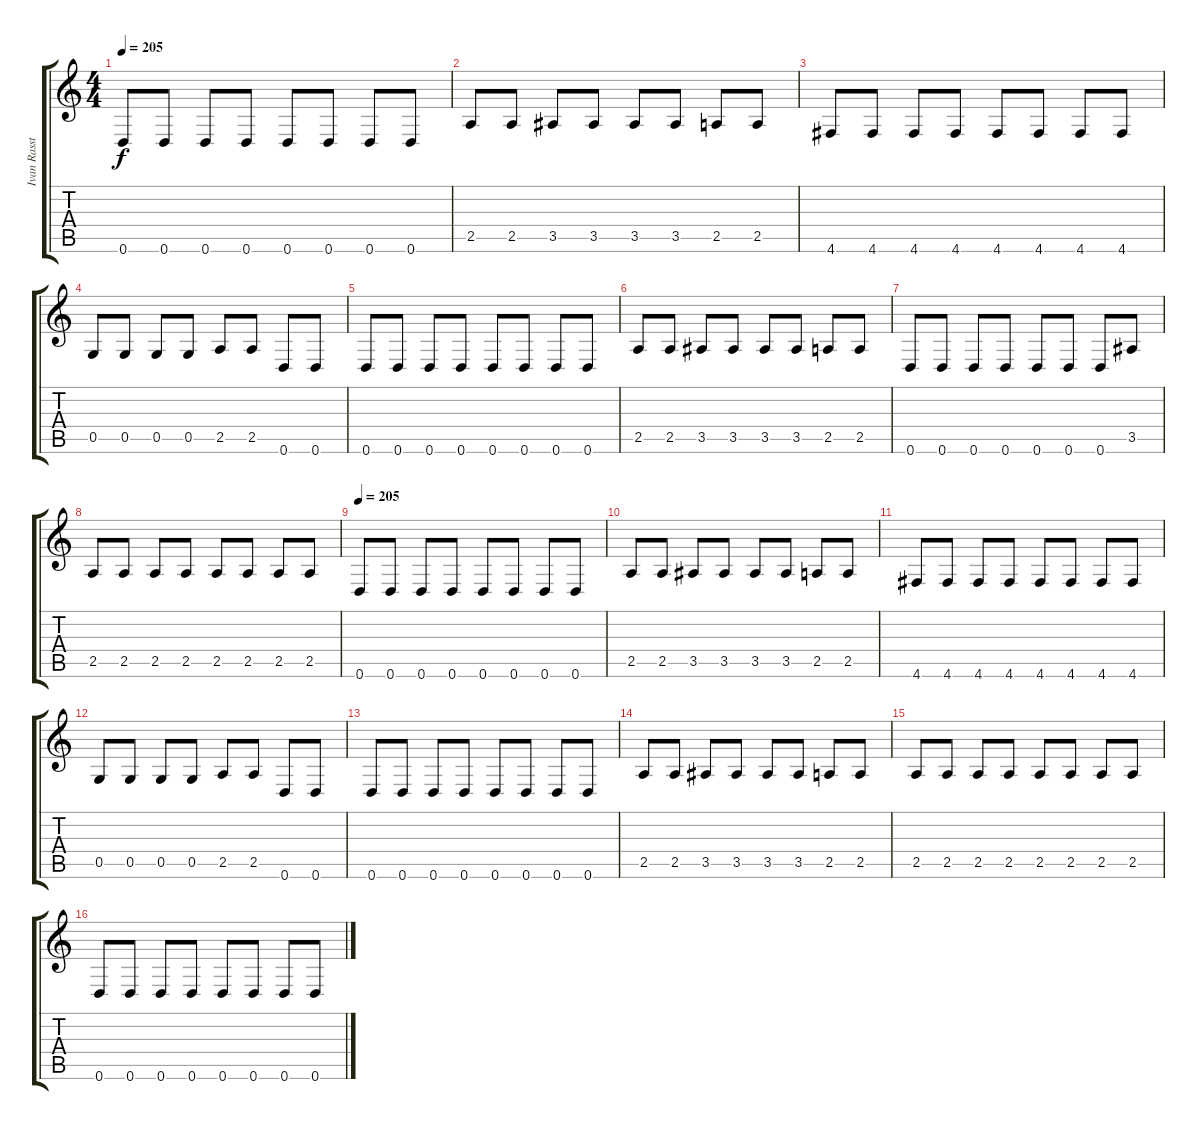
\track ("Ivan Rasstrigin" "Ivan Rasst") {instrument electricbassfinger}
\staff {score tabs}
\tuning (D4 A3 F3 C3 G2 D2) {hide}
\ts (4 4)
\tempo 205
\clef g2
\ks c
0.6.8{dy f} 0.6.8 0.6.8 0.6.8 0.6.8 0.6.8 0.6.8 0.6.8 |
2.5.8 2.5.8 3.5.8 3.5.8 3.5.8 3.5.8 2.5.8 2.5.8 |
4.6.8 4.6.8 4.6.8 4.6.8 4.6.8 4.6.8 4.6.8 4.6.8 |
0.5.8 0.5.8 0.5.8 0.5.8 2.5.8 2.5.8 0.6.8 0.6.8 |
0.6.8 0.6.8 0.6.8 0.6.8 0.6.8 0.6.8 0.6.8 0.6.8 |
2.5.8 2.5.8 3.5.8 3.5.8 3.5.8 3.5.8 2.5.8 2.5.8 |
0.6.8 0.6.8 0.6.8 0.6.8 0.6.8 0.6.8 0.6.8 3.5.8 |
2.5.8 2.5.8 2.5.8 2.5.8 2.5.8 2.5.8 2.5.8 2.5.8 |
\tempo 205
0.6.8 0.6.8 0.6.8 0.6.8 0.6.8 0.6.8 0.6.8 0.6.8 |
2.5.8 2.5.8 3.5.8 3.5.8 3.5.8 3.5.8 2.5.8 2.5.8 |
4.6.8 4.6.8 4.6.8 4.6.8 4.6.8 4.6.8 4.6.8 4.6.8 |
0.5.8 0.5.8 0.5.8 0.5.8 2.5.8 2.5.8 0.6.8 0.6.8 |
0.6.8 0.6.8 0.6.8 0.6.8 0.6.8 0.6.8 0.6.8 0.6.8 |
2.5.8 2.5.8 3.5.8 3.5.8 3.5.8 3.5.8 2.5.8 2.5.8 |
2.5.8 2.5.8 2.5.8 2.5.8 2.5.8 2.5.8 2.5.8 2.5.8 |
0.6.8 0.6.8 0.6.8 0.6.8 0.6.8 0.6.8 0.6.8 0.6.8
